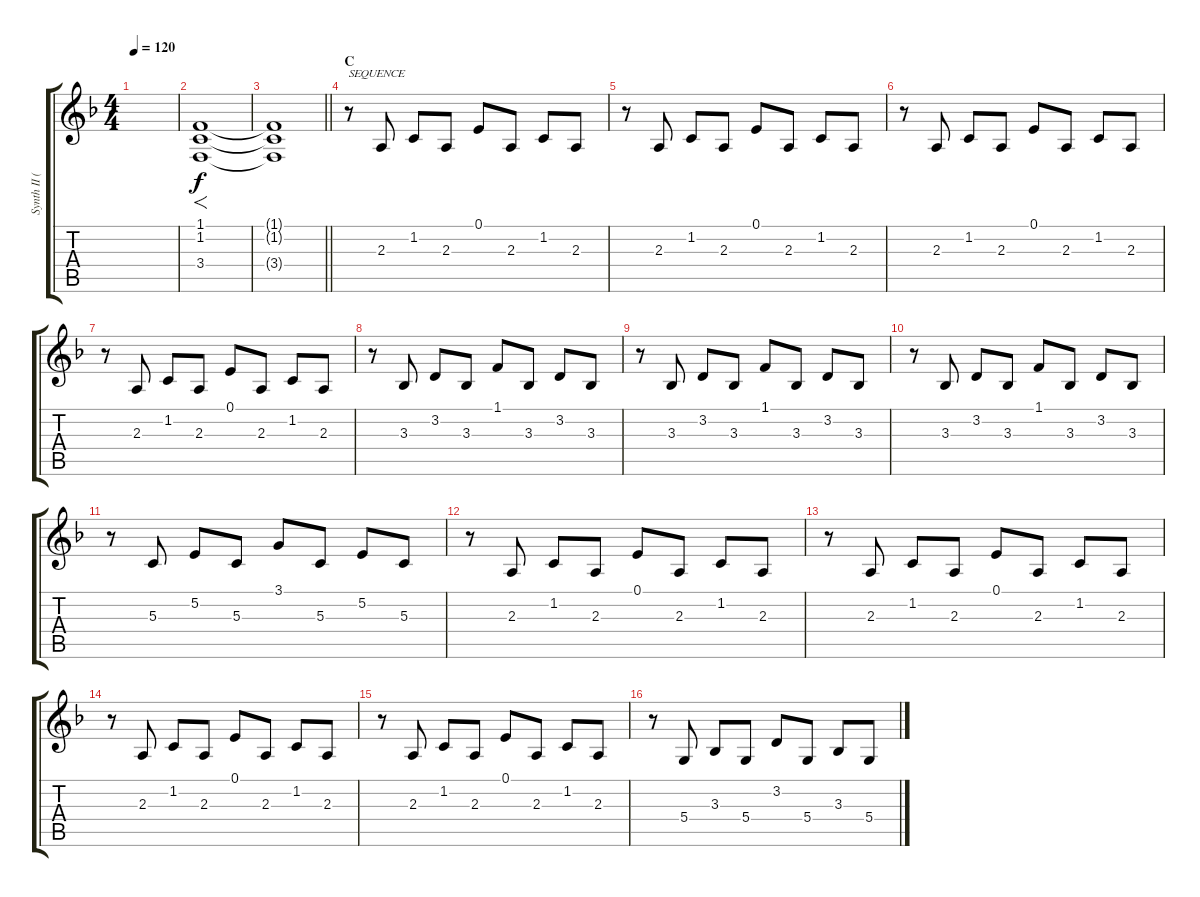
\track ("Synth II (Kotobuki Tsumugi)" "Synth II (") {instrument pad1newage}
\staff {score tabs}
\tuning (E4 B3 G3 D3 A2 E2) {hide}
\ts (4 4)
\tempo 120
\clef g2
\ks f
|
(1.1 1.2 3.4).1{f} |
\barLineRight lightlight
(1.1{t} 1.2{t} 3.4{t}).1 |
\section ("" "C")
r.8{txt "SEQUENCE"} 2.3.8{dy f} 1.2.8 2.3.8 0.1.8 2.3.8 1.2.8 2.3.8 |
r.8 2.3.8 1.2.8 2.3.8 0.1.8 2.3.8 1.2.8 2.3.8 |
r.8 2.3.8 1.2.8 2.3.8 0.1.8 2.3.8 1.2.8 2.3.8 |
r.8 2.3.8 1.2.8 2.3.8 0.1.8 2.3.8 1.2.8 2.3.8 |
r.8 3.3.8 3.2.8 3.3.8 1.1.8 3.3.8 3.2.8 3.3.8 |
r.8 3.3.8 3.2.8 3.3.8 1.1.8 3.3.8 3.2.8 3.3.8 |
r.8 3.3.8 3.2.8 3.3.8 1.1.8 3.3.8 3.2.8 3.3.8 |
r.8 5.3.8 5.2.8 5.3.8 3.1.8 5.3.8 5.2.8 5.3.8 |
r.8 2.3.8 1.2.8 2.3.8 0.1.8 2.3.8 1.2.8 2.3.8 |
r.8 2.3.8 1.2.8 2.3.8 0.1.8 2.3.8 1.2.8 2.3.8 |
r.8 2.3.8 1.2.8 2.3.8 0.1.8 2.3.8 1.2.8 2.3.8 |
r.8 2.3.8 1.2.8 2.3.8 0.1.8 2.3.8 1.2.8 2.3.8 |
r.8 5.4.8 3.3.8 5.4.8 3.2.8 5.4.8 3.3.8 5.4.8
